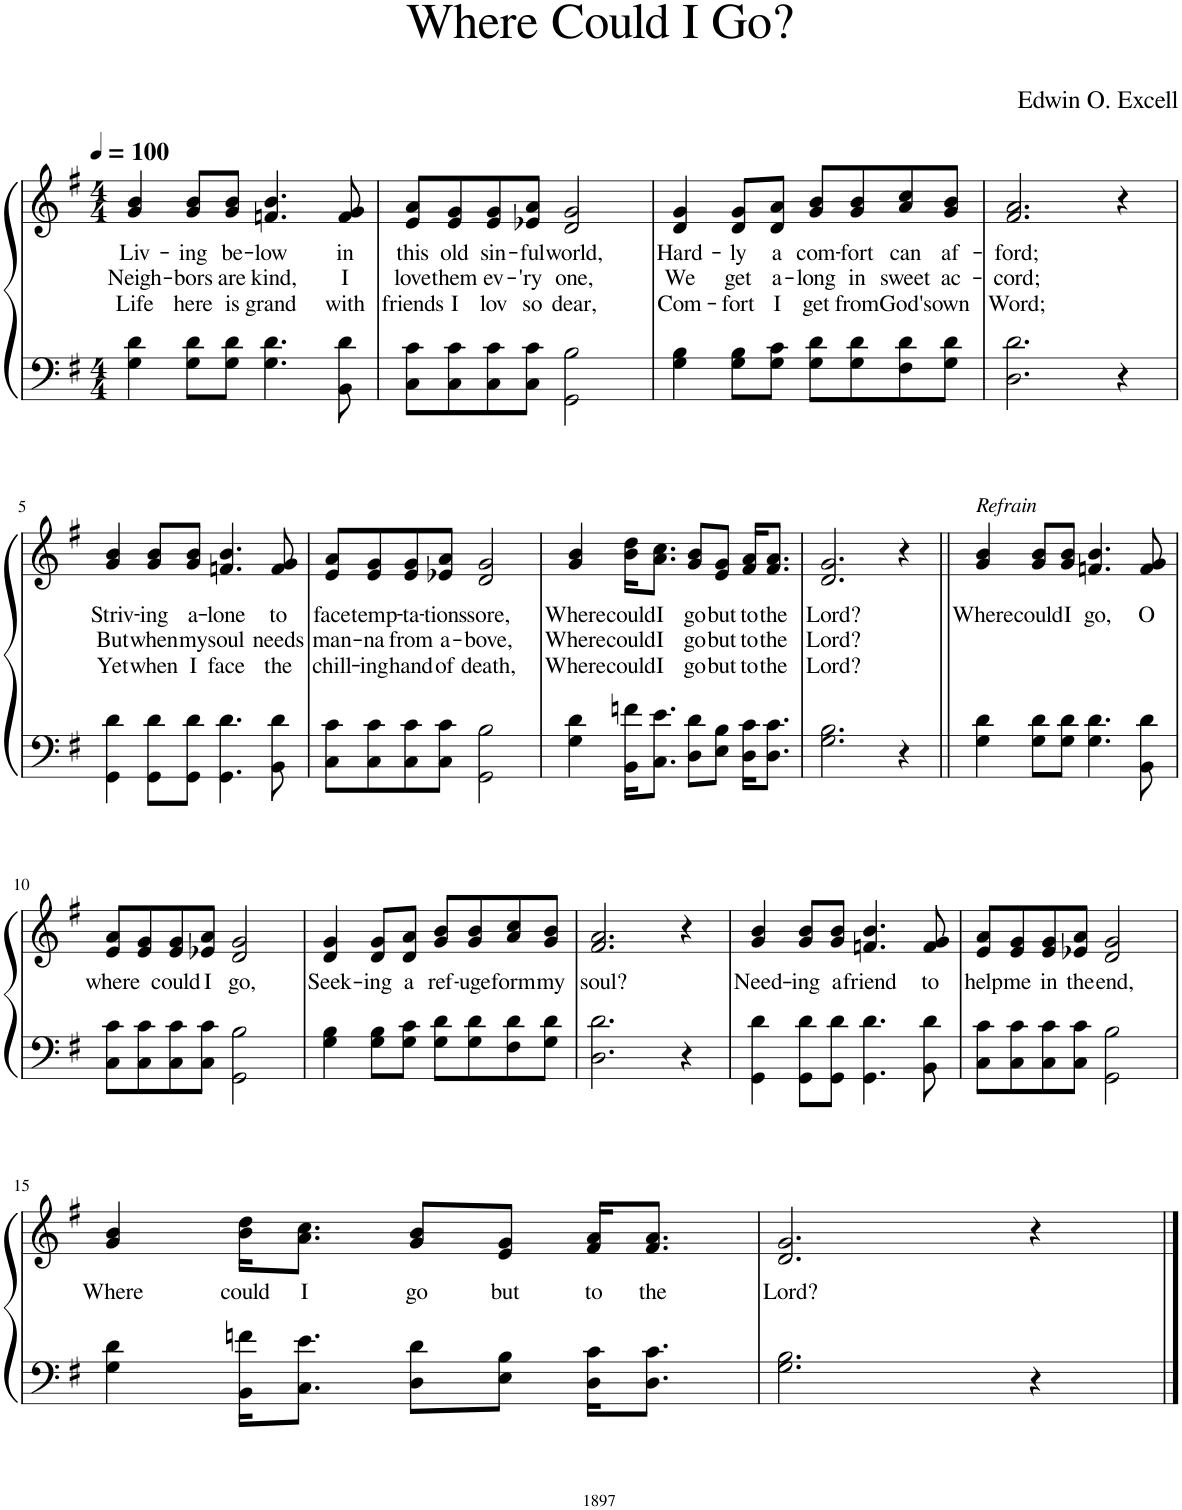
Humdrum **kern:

**kern	**kern	**text	**text	**text
*part1	*part1	*part1	*part1	*part1
*staff2	*staff1	*staff1	*staff1	*staff1
*I"Piano	*	*	*	*
*I'Pno.	*	*	*	*
*clefF4	*clefG2	*	*	*
*k[f#]	*k[f#]	*	*	*
*M4/4	*M4/4	*	*	*
*MM100	*MM100	*	*	*
=1	=1	=1	=1	=1
!	!	!LO:LY:b	!LO:LY:b	!LO:LY:b
4G\ 4d\	4g/ 4b/	Liv-	Neigh-	Life
!	!	!LO:LY:b	!LO:LY:b	!LO:LY:b
8G\ 8d\L	8g/ 8b/L	-ing	-bors	here
!	!	!LO:LY:b	!LO:LY:b	!LO:LY:b
8G\ 8d\J	8g/ 8b/J	be-	are	is
!	!	!LO:LY:b	!LO:LY:b	!LO:LY:b
4.G\ 4.d\	4.fn/ 4.b/	-low	kind,	grand
!	!	!LO:LY:b	!LO:LY:b	!LO:LY:b
8BB\ 8d\	8f/ 8g/	in	I	with
=2	=2	=2	=2	=2
!	!	!LO:LY:b	!LO:LY:b	!LO:LY:b
8C\ 8c\L	8e/ 8a/L	this	love	friends
!	!	!LO:LY:b	!LO:LY:b	!LO:LY:b
8C\ 8c\	8e/ 8g/	old	them	I
!	!	!LO:LY:b	!LO:LY:b	!LO:LY:b
8C\ 8c\	8e/ 8g/	sin-	ev-	lov
!	!	!LO:LY:b	!LO:LY:b	!LO:LY:b
8C\ 8c\J	8e-X/ 8a/J	-ful	-'ry	so
!	!	!LO:LY:b	!LO:LY:b	!LO:LY:b
2GG\ 2B\	2d/ 2g/	world,	one,	dear,
=3	=3	=3	=3	=3
!	!	!LO:LY:b	!LO:LY:b	!LO:LY:b
4G\ 4B\	4d/ 4g/	Hard-	We	Com-
!	!	!LO:LY:b	!LO:LY:b	!LO:LY:b
8G\ 8B\L	8d/ 8g/L	-ly	get	-fort
!	!	!LO:LY:b	!LO:LY:b	!LO:LY:b
8G\ 8c\J	8d/ 8a/J	a	a-	I
!	!	!LO:LY:b	!LO:LY:b	!LO:LY:b
8G\ 8d\L	8g/ 8b/L	com-	-long	get
!	!	!LO:LY:b	!LO:LY:b	!LO:LY:b
8G\ 8d\	8g/ 8b/	-fort	in	from
!	!	!LO:LY:b	!LO:LY:b	!LO:LY:b
8F#\ 8d\	8a/ 8cc/	can	sweet	God's
!	!	!LO:LY:b	!LO:LY:b	!LO:LY:b
8G\ 8d\J	8g/ 8b/J	af-	ac-	own
=4	=4	=4	=4	=4
!	!	!LO:LY:b	!LO:LY:b	!LO:LY:b
2.D\ 2.d\	2.f#/ 2.a/	-ford;	-cord;	Word;
4r	4r	.	.	.
!!LO:LB:g=z
=5	=5	=5	=5	=5
!	!	!LO:LY:b	!LO:LY:b	!LO:LY:b
4GG\ 4d\	4g/ 4b/	Striv-	But	Yet
!	!	!LO:LY:b	!LO:LY:b	!LO:LY:b
8GG\ 8d\L	8g/ 8b/L	-ing	when	when
!	!	!LO:LY:b	!LO:LY:b	!LO:LY:b
8GG\ 8d\J	8g/ 8b/J	a-	my	I
!	!	!LO:LY:b	!LO:LY:b	!LO:LY:b
4.GG\ 4.d\	4.fn/ 4.b/	-lone	soul	face
!	!	!LO:LY:b	!LO:LY:b	!LO:LY:b
8BB\ 8d\	8f/ 8g/	to	needs	the
=6	=6	=6	=6	=6
!	!	!LO:LY:b	!LO:LY:b	!LO:LY:b
8C\ 8c\L	8e/ 8a/L	face	man-	chill-
!	!	!LO:LY:b	!LO:LY:b	!LO:LY:b
8C\ 8c\	8e/ 8g/	temp-	-na	-ing
!	!	!LO:LY:b	!LO:LY:b	!LO:LY:b
8C\ 8c\	8e/ 8g/	-ta-	from	hand
!	!	!LO:LY:b	!LO:LY:b	!LO:LY:b
8C\ 8c\J	8e-X/ 8a/J	-tions	a-	of
!	!	!LO:LY:b	!LO:LY:b	!LO:LY:b
2GG\ 2B\	2d/ 2g/	sore,	-bove,	death,
=7	=7	=7	=7	=7
!	!	!LO:LY:b	!LO:LY:b	!LO:LY:b
4G\ 4d\	4g/ 4b/	Where	Where	Where
!	!	!LO:LY:b	!LO:LY:b	!LO:LY:b
16BB\ 16fn\KL	16b\ 16dd\KL	could	could	could
!	!	!LO:LY:b	!LO:LY:b	!LO:LY:b
8.C\ 8.e\J	8.a\ 8.cc\J	I	I	I
!	!	!LO:LY:b	!LO:LY:b	!LO:LY:b
8D\ 8d\L	8g/ 8b/L	go	go	go
!	!	!LO:LY:b	!LO:LY:b	!LO:LY:b
8E\ 8B\J	8e/ 8g/J	but	but	but
!	!	!LO:LY:b	!LO:LY:b	!LO:LY:b
16D\ 16c\KL	16f#/ 16a/KL	to	to	to
!	!	!LO:LY:b	!LO:LY:b	!LO:LY:b
8.D\ 8.c\J	8.f#/ 8.a/J	the	the	the
=8	=8	=8	=8	=8
!	!	!LO:LY:b	!LO:LY:b	!LO:LY:b
2.G\ 2.B\	2.d/ 2.g/	Lord?	Lord?	Lord?
4r	4r	.	.	.
=9||	=9||	=9||	=9||	=9||
!	!LO:TX:a:i:t=Refrain	!	!	!
!	!	!LO:LY:b	!	!
4G\ 4d\	4g/ 4b/	Where	.	.
!	!	!LO:LY:b	!	!
8G\ 8d\L	8g/ 8b/L	could	.	.
!	!	!LO:LY:b	!	!
8G\ 8d\J	8g/ 8b/J	I	.	.
!	!	!LO:LY:b	!	!
4.G\ 4.d\	4.fn/ 4.b/	go,	.	.
!	!	!LO:LY:b	!	!
8BB\ 8d\	8f/ 8g/	O	.	.
!!LO:LB:g=z
=10	=10	=10	=10	=10
!	!	!LO:LY:b	!	!
8C\ 8c\L	8e/ 8a/L	where	.	.
8C\ 8c\	8e/ 8g/	.	.	.
!	!	!LO:LY:b	!	!
8C\ 8c\	8e/ 8g/	could	.	.
!	!	!LO:LY:b	!	!
8C\ 8c\J	8e-X/ 8a/J	I	.	.
!	!	!LO:LY:b	!	!
2GG\ 2B\	2d/ 2g/	go,	.	.
=11	=11	=11	=11	=11
!	!	!LO:LY:b	!	!
4G\ 4B\	4d/ 4g/	Seek-	.	.
!	!	!LO:LY:b	!	!
8G\ 8B\L	8d/ 8g/L	-ing	.	.
!	!	!LO:LY:b	!	!
8G\ 8c\J	8d/ 8a/J	a	.	.
!	!	!LO:LY:b	!	!
8G\ 8d\L	8g/ 8b/L	ref-	.	.
!	!	!LO:LY:b	!	!
8G\ 8d\	8g/ 8b/	-uge	.	.
!	!	!LO:LY:b	!	!
8F#\ 8d\	8a/ 8cc/	form	.	.
!	!	!LO:LY:b	!	!
8G\ 8d\J	8g/ 8b/J	my	.	.
=12	=12	=12	=12	=12
!	!	!LO:LY:b	!	!
2.D\ 2.d\	2.f#/ 2.a/	soul?	.	.
4r	4r	.	.	.
=13	=13	=13	=13	=13
!	!	!LO:LY:b	!	!
4GG\ 4d\	4g/ 4b/	Need-	.	.
!	!	!LO:LY:b	!	!
8GG\ 8d\L	8g/ 8b/L	-ing	.	.
!	!	!LO:LY:b	!	!
8GG\ 8d\J	8g/ 8b/J	a	.	.
!	!	!LO:LY:b	!	!
4.GG\ 4.d\	4.fn/ 4.b/	friend	.	.
!	!	!LO:LY:b	!	!
8BB\ 8d\	8f/ 8g/	to	.	.
=14	=14	=14	=14	=14
!	!	!LO:LY:b	!	!
8C\ 8c\L	8e/ 8a/L	help	.	.
!	!	!LO:LY:b	!	!
8C\ 8c\	8e/ 8g/	me	.	.
!	!	!LO:LY:b	!	!
8C\ 8c\	8e/ 8g/	in	.	.
!	!	!LO:LY:b	!	!
8C\ 8c\J	8e-X/ 8a/J	the	.	.
!	!	!LO:LY:b	!	!
2GG\ 2B\	2d/ 2g/	end,	.	.
!!LO:LB:g=z
=15	=15	=15	=15	=15
!	!	!LO:LY:b	!	!
4G\ 4d\	4g/ 4b/	Where	.	.
!	!	!LO:LY:b	!	!
16BB\ 16fn\KL	16b\ 16dd\KL	could	.	.
!	!	!LO:LY:b	!	!
8.C\ 8.e\J	8.a\ 8.cc\J	I	.	.
!	!	!LO:LY:b	!	!
8D\ 8d\L	8g/ 8b/L	go	.	.
!	!	!LO:LY:b	!	!
8E\ 8B\J	8e/ 8g/J	but	.	.
!	!	!LO:LY:b	!	!
16D\ 16c\KL	16f#/ 16a/KL	to	.	.
!	!	!LO:LY:b	!	!
8.D\ 8.c\J	8.f#/ 8.a/J	the	.	.
=16	=16	=16	=16	=16
!	!	!LO:LY:b	!	!
2.G\ 2.B\	2.d/ 2.g/	Lord?	.	.
4r	4r	.	.	.
==	==	==	==	==
*-	*-	*-	*-	*-
